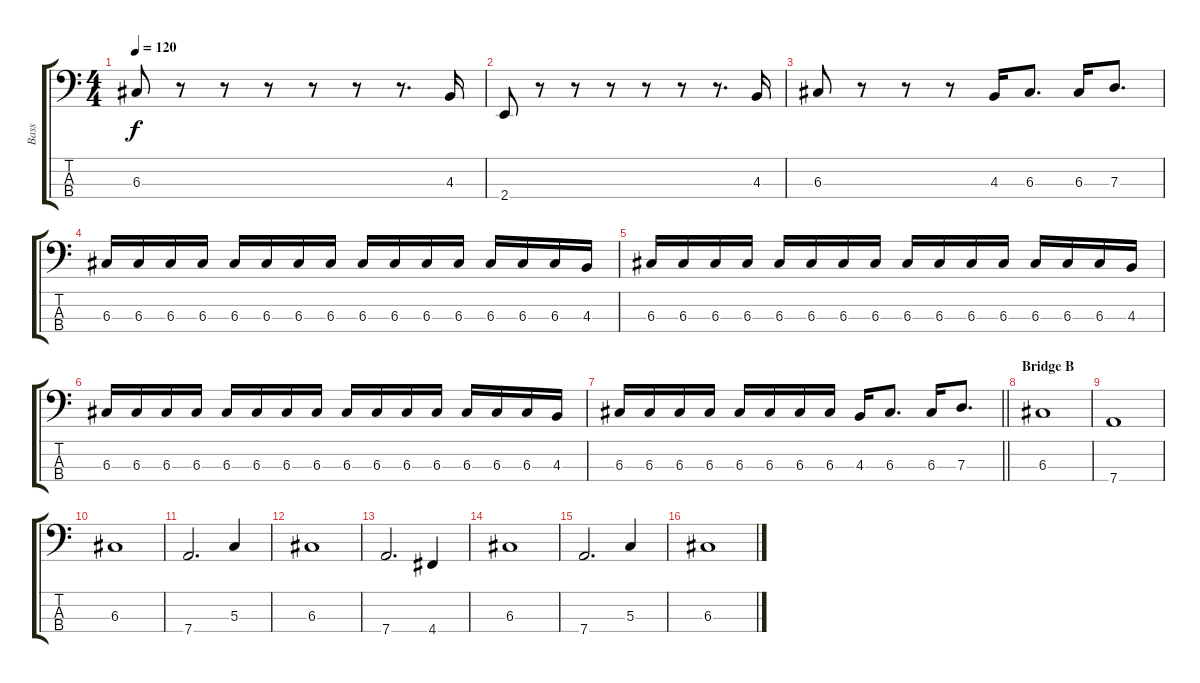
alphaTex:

\track ("Bass" "Bass") {instrument electricbassfinger}
\staff {score tabs}
\tuning (F2 C2 G1 D1) {hide}
\ts (4 4)
\tempo 120
\clef f4
\ks c
6.3.8{dy f} r.8 r.8 r.8 r.8 r.8 r.8{d} 4.3.16 |
2.4.8 r.8 r.8 r.8 r.8 r.8 r.8{d} 4.3.16 |
6.3.8 r.8 r.8 r.8 4.3.16 6.3.8{d} 6.3.16 7.3.8{d} |
6.3.16 6.3.16 6.3.16 6.3.16 6.3.16 6.3.16 6.3.16 6.3.16 6.3.16 6.3.16 6.3.16 6.3.16 6.3.16 6.3.16 6.3.16 4.3.16 |
6.3.16 6.3.16 6.3.16 6.3.16 6.3.16 6.3.16 6.3.16 6.3.16 6.3.16 6.3.16 6.3.16 6.3.16 6.3.16 6.3.16 6.3.16 4.3.16 |
6.3.16 6.3.16 6.3.16 6.3.16 6.3.16 6.3.16 6.3.16 6.3.16 6.3.16 6.3.16 6.3.16 6.3.16 6.3.16 6.3.16 6.3.16 4.3.16 |
\barLineRight lightlight
6.3.16 6.3.16 6.3.16 6.3.16 6.3.16 6.3.16 6.3.16 6.3.16 4.3.16 6.3.8{d} 6.3.16 7.3.8{d} |
\section ("" "Bridge B")
6.3.1 |
7.4.1 |
6.3.1 |
7.4.2{d} 5.3.4 |
6.3.1 |
7.4.2{d} 4.4.4 |
6.3.1 |
7.4.2{d} 5.3.4 |
6.3.1
